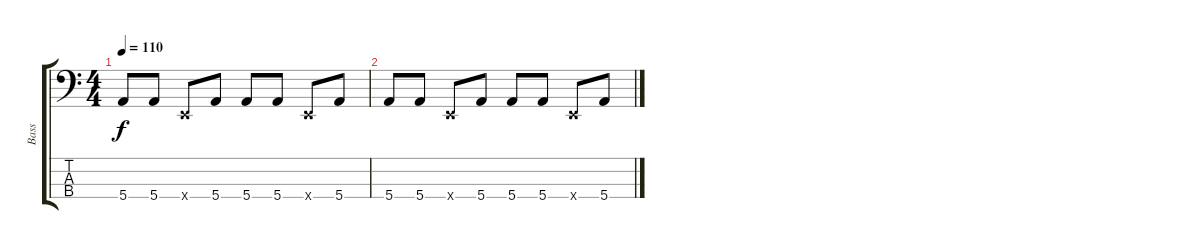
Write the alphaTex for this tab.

\track ("Bass" "Bass") {instrument electricbassfinger}
\staff {score tabs}
\tuning (G2 D2 A1 E1) {hide}
\ts (4 4)
\tempo 110
\clef f4
\ks c
5.4.8{dy f} 5.4.8 0.4{x}.8 5.4.8 5.4.8 5.4.8 0.4{x}.8 5.4.8 |
5.4.8 5.4.8 0.4{x}.8 5.4.8 5.4.8 5.4.8 0.4{x}.8 5.4.8
